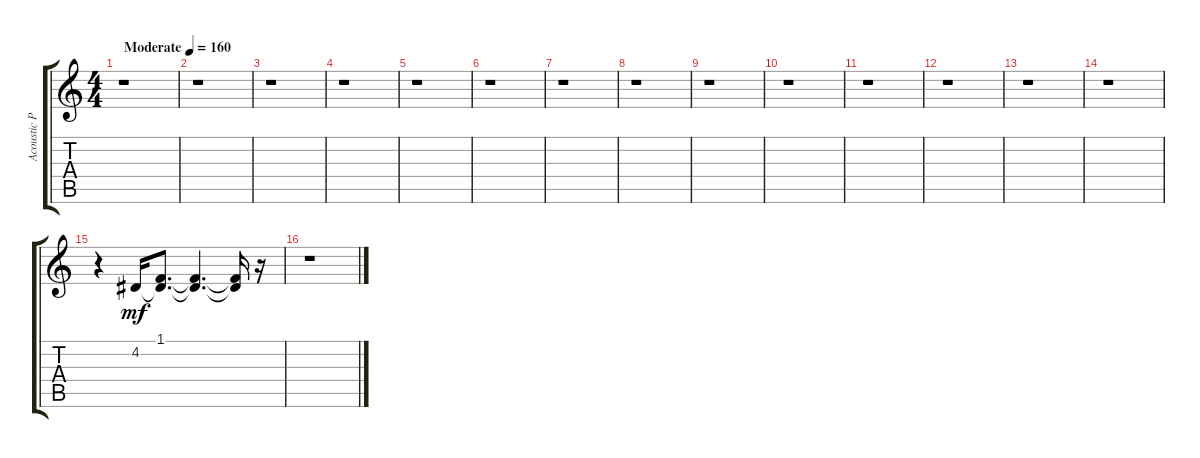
\track ("Acoustic Piano (Staff 1)" "Acoustic P") {instrument acousticgrandpiano}
\staff {score tabs}
\tuning (E4 B3 G3 D3 A2 E2) {hide}
\ts (4 4)
\tempo (160 "Moderate")
\clef g2
\ks c
r.1{dy mf instrument acousticgrandpiano} |
r.1 |
r.1 |
r.1 |
r.1 |
r.1 |
r.1 |
r.1 |
r.1 |
r.1 |
r.1 |
r.1 |
r.1 |
r.1 |
r.4 4.2.16 (1.1 4.2{t}).8{d} (1.1{t} 4.2{t}).4{d} (1.1{t} 4.2{t}).16 r.16 |
r.1
